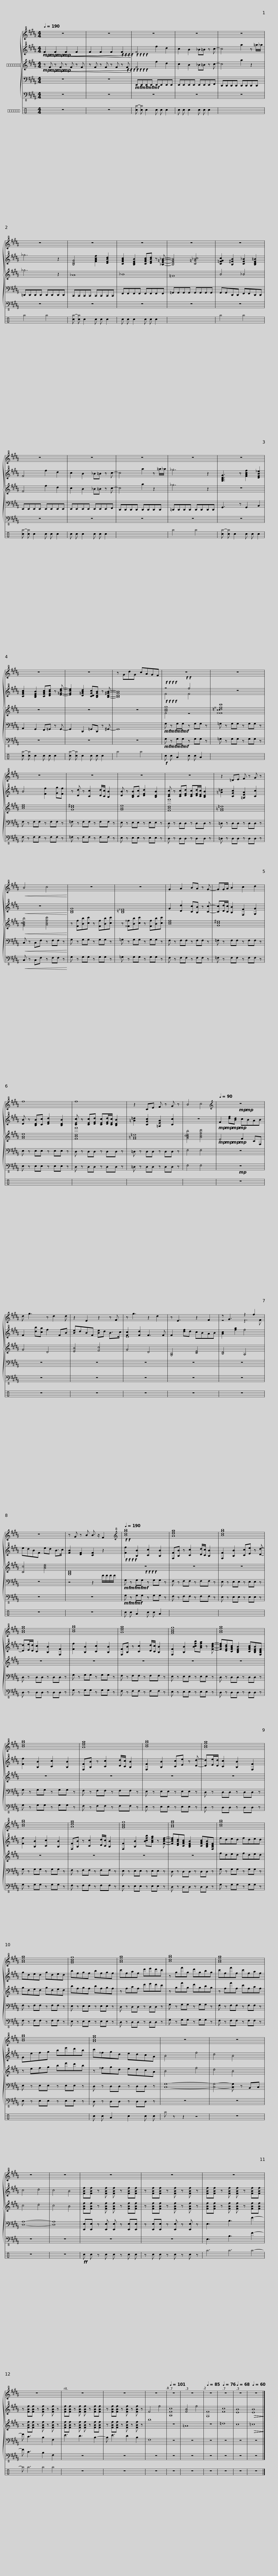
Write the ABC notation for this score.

X:1
%%score { ( 1 8 ) | ( 2 6 ) | ( 3 7 ) | 4 | 5 } 9
L:1/8
Q:1/4=190
M:4/4
I:linebreak $
K:B
V:1 treble+8
V:8 treble+8
V:2 treble+8
V:6 treble+8
V:3 treble
V:7 treble
V:4 bass
V:5 bass-8
V:9 perc
K:none
V:1
 z8 | z8 | z8 |$ z8 | z8 | %5
 z8 |$ z8 | z8 | z8 | z8 |$ %10
 z8 | z8 | z8 |$ z8 | z8 | %15
 z8 | z8 |$ z GdG cAGF |!f!!f! z8 | z8 | %20
 z8 |$ z8 | z8 | z8 | z2 =DE F z G z |$ %25
!<(! B4 c4!<)! | z8 | z8 | G2 A2 BA z G- |$ GG/A/ B2 c2 d2 | %30
 f8 | f8 | z2 CE F z G z |$ B4 c4 |[K:treble]!mp![Q:1/4=90]!mp! z8 | %35
 d g3 z d2 d | z2 E2 z2 z F | z g3 z2 d2 |$ z E3 z2 F2 | z G3 z2 f2 | %40
 z8 | z G z B B3/2 z/ F2 |$[K:treble+8]!f![Q:1/4=190]!f! [Bdgb]8 | [Adfa]8 | [Bdgb]8 | %45
 [Acfa]8 |$ [Bdgb]8 | [Adfa]8 | [GBdg]8 | [Acfa]8 |$ %50
 [Bdgb]8 | [Adfa]8 | [Bdgb]8 | [Acfa]8 |$ [Bdgb]8 | %55
 [Adfa]8 | [GBdg]8 | [Acfa]8 |$ [Bdgb]8 | [Acfa]8 | %60
 [GBdg]8 | [Acfa]8 |$ [Bdgb]8 | [Acfa]8 | [Bdgb]8 | %65
 [Acfa]8 | z8 |$ z8 | z8 | z8 | %70
 z8 | z8 | z8 |$ z8 |[Q:1/4=190] z8[Q:1/4=185][Q:1/4=180][Q:1/4=175][Q:1/4=170][Q:1/4=165][Q:1/4=160][Q:1/4=155] | %75
[Q:1/4=150] z8[Q:1/4=145][Q:1/4=140][Q:1/4=135][Q:1/4=130][Q:1/4=125][Q:1/4=120][Q:1/4=115] |[Q:1/4=110] z8[Q:1/4=105] |[Q:1/4=101] z8 |[Q:1/4=93] z8[Q:1/4=89] |[Q:1/4=85] z8 | %80
[Q:1/4=76] z8 |$[Q:1/4=68] z8 |[Q:1/4=60] z8 |] %83
V:2
!mp!!mp!!mp!!mp!!<(!!<(!!<(!!<(! F2 F2 F2 F2 | F2 F2 F2!f!!f!!f!!f! F2!<)!!<)!!<)!!<)! |!f!!f!!f!!f! F4 f2 d2 |$ c2 B2 _B=B z c- | c4 a2 z =a/_a/ | %5
 _g6 z2 |$ [B,DG]4 [FAcf]2 [DFBd]2 | [CFAc]2 [B,DFB]2 [CFAc][DFBd] z [_B,E=G_B]- | [B,EGB]4 [C=G_Bc]4 | [C=FGc]2 [B,^FB]2 [CF_B]2 [B,DF=B]2 |$ %10
 F4 f2 d2 | c2 B2 _B=B z c- | c4 a2 z =a/_a/ |$ _g6 z2 | [G,B,DG]3 z [FAcf]2 [DFB_e]2 | %15
 [CFAc]2 [B,DFB]2 [CFAc][DFBd] z [E=Gce]- | [EGce]2 [D=GBd]2 [CDGc][B,DGB] z [B,D^GB]- |$ [B,DGB]8 |!f!!f!!f!!f! z4 f4 | z8 | %20
 B4 [Ff]2 [Gg][Ff] |$ z [Dd] z [Cc]2 [Dd]/[Cc]/ [B,B]2 | [DB] z [B,DB][Cc] [DFd]2 [B,DB]2 | [CEc] z [CEc][DFd] [CEc][DFd]/[CEc]/ [B,DB]2 | [=A=d]2 [CGc]2 [=A,EA]2 [Cc]2 |$ %25
!<(! z8!<)! | [B,DG]8 | [B,=D^^F]8 | G2 [Dd]2 [Cc][B,B] z [Cc]- |$ [Cc][Dd]/[Cc]/ [B,B]2 [F,F]2 [G,G]2 | %30
 [DB] z [B,DB][Cc] [DFd]2 [B,DB]2 | [CEc] z [CEc][DFd] [CEc][DFd]/[CEc]/ [B,DB]2 | [=A=d]2 [CGc]2 [=A,EA]2 [Cc]2 |$ z8 |!mp!!mp!!mp!!mp! F2 [df][Bd] cBAB | %35
 F2 [db][ca] f2 FB | [Be]dBF [Be]d B>c | [Fc]2 [Fd]2 F3 F |$ F2 [df]d cBAB | [Ac]2 [fa]2 f4 | %40
 edBF ed B>c | [FB]2 [DF]2 [CF]2 z2 |$!f!!f!!f!!f! [Ff]2 [B,B]2 [Cc]2 [B,B]2 | [F,F][B,B] z [Cc]2 [Dd]/[Cc]/ [B,B]2 | [F,F]2 [B,B]2 [Cc][Ee] z [Dd]- | %45
 [Dd][Ee]/[Dd]/ [Cc]2 [B,B]2 [F,F]2 |$ [Ff]2 [B,B]2 [Cc]2 [B,B]2 | [F,F][B,B] z [Cc]2 [Dd]/[Cc]/ [B,B]2 | [F,F]2 [B,B]2 [Bcfb][Acfa] z [FBdf]- | [FBdf][DFBd][CFAc] [B,DFB]2 [CFAc][B,DFB][F,B,DF] |$ %50
 [Ff]2 [B,B]2 [Cc]2 [B,B]2 | [F,F][B,B] z [Cc]2 [Dd]/[Cc]/ [B,B]2 | [F,F]2 [B,B]2 [Cc][Ee] z [Dd]- | [Dd][Ee]/[Dd]/ [Cc]2 [B,B]2 [F,F]2 |$ [Ff]2 [B,B]2 [Cc]2 [B,B]2 | %55
 [F,F][B,B] z [Cc]2 [Dd]/[Cc]/ [B,B]2 | [F,F]2 [B,B]2 [Bcfb][Acfa] z [FBdf]- | [FBdf][DFBd][CFAc] [B,DFB]2 [CFAc][B,DFB][F,B,DF] |$ fded fded | gded gded | %60
 bfgf bfgf | c'faf d'e'd'c' |$ z gf'g d'gbg | c'ff'f c'faf | Gefg be'd'b | %65
 c'^^fgd edcA | B4 f4 |$ d4 B4 | c4 d4 | c4 B4 | %70
 [FBf][FBf] z [FBf] [FBf] z [FBf][FBf] | z [FBf][FBf] z [FBf] z [FBf] z | [FBf][FBf] z [FBf] [FBf] z [FBf][FBf] |$ z [FBf][FBf] z [FBf] z [FBf] z | [FBf][FBf] z [FBf] [FBf] z [FBf][FBf] | %75
 z [FBf][FBf] z [FBf] z [FBf] z | F4 f4 | [A,Fc]8 | [FB]4 f4 | [G,F]8 | %80
 [Fc]8 |$ [EB]8 |!>(!!>(!!>(!!>(! [EB]8!>)!!>)!!>)!!>)! |] %83
V:3
!mp!!mp!!mp!!mp! z!<(!!<(! F z F z F z F | z F z F z F z!f!!f!!f!!f! F!<)!!<)! |!f!!f!!f!!f! F4 f2 d2 |$ c2 B2 _B=B z c- | c4 a2 z2 | %5
 _g6 z2 |$ _A8 | _B8 | =G8 | B4 _B4 |$ %10
 F4 f2 d2 | c2 B2 _B=B z c- | c4 a2 z2 |$ _g6 z2 | z8 | %15
 z8 | z8 |$ z8 |!f!!f!!f!!f! [Bdg]8 | [^^Fc=d^^fc']8 | %20
 [Bdf]8 |$ [Gc^e]8 | [GBe]8 | [FBdf']8 | [F=A=d]8 |$ %25
!<(! [GBcdb]4 [Acfc']4!<)! | z [Ff][Bb][cc'] z [Ff][Bb][cc'] | z [^^F^^f][Bb][cc'] z [Ff][Bb][cc'] | [Bdf]8 |$ [Gc^e]8 | %30
 [GBe]8 | [FBdf']8 | [F=A=d]8 |$ [GBcdb]4 [Acfc']4 |!mp!!mp!!mp!!mp! E4 F2 CF, | %35
 G4 D4 | [EB]4 [Fc]4 | G4 D4 |$ [G,B,]4 [CE]4 | [B,D]4 A,4 | %40
 [Cc]4 [Ace]4 | [G,B,D]8 |$!f!!f!!f!!f! z8 | z8 | z8 | %45
 z8 |$ z8 | z8 | z8 | z8 |$ %50
 z8 | z8 | z8 | z8 |$ z8 | %55
 z8 | z8 | z8 |$ fded fded | gded gded | %60
 bfgf bfgf | z faf d'e'd'c' |$ z gf'g d'gbg | z ff'f c'faf | z efg be'd'b | %65
 z ^^fgd edcA | B4 f4 |$ d4 B4 | c4 d4 | c4 B4 | %70
 [FBf][FBf] z [FBf] [FBf] z [FBf][FBf] | z [FBf][FBf] z [FBf] z [FBf] z | [FBf][FBf] z [FBf] [FBf] z [FBf][FBf] |$ z [FBf][FBf] z [FBf] z [FBf] z | [FBf][FBf] z [FBf] [FBf] z [FBf][FBf] | %75
 z [FBf][FBf] z [FBf] z [FBf] z | b8 | z8 | =A8 | z8 | %80
 =d8 |$ c8 |!>(!!>(!!>(!!>(! =c8!>)!!>)!!>)!!>)! |] %83
V:4
 z8 | z8 |!mf!!mf!!mf!!mf! E,,E,,E,,E,, E,,E,,E,,E,, |$ E,,E,,E,,E,, E,,E,,E,,F,, | D,,D,,D,,D,, D,,D,,D,,D,, | %5
 =D,,D,,D,,D,, D,,D,,D,,D,, |$ C,,C,,C,,C,, C,,C,,C,,C,, | F,,F,,F,,F,, F,,F,,F,,F,, | =G,,G,,G,,G,, G,,G,,G,,G,, | G,,G,,D,,D,, F,,F,,D,,D,, |$ %10
 E,,E,,E,,E,, E,,E,,E,,E,, | E,,E,,E,,E,, E,,E,,E,,F,, | D,,D,,D,,D,, D,,D,,D,,D,, |$ =D,,D,,D,,D,, D,,D,,D,,D,, | G,,3 z G,,2 B,,2 | %15
 A,,2 G,,2 F,,=G,, z G,,- | G,,2 D,,2 =G,,D,, z ^G,,- |$ G,,8 |!mf!!mf!!mf!!mf! G, z G,G, z G,G, z | =G, z G,G, z G,G, z | %20
 F, z F,F, z F,F, z |$ =F, z F,F, z F,F, z | E, z E,E, z E,E, z | D, z D,D, z D,D, z | =D, z D,D, z D,D, z |$ %25
!<(! C, z C,F, z F,F, z!<)! | G, z G,G, z G,G, z | =G, z G,G, z G,G, z | F, z F,F, z F,F, z |$ =F, z F,F, z F,F, z | %30
 E, z E,E, z E,E, z | D, z D,D, z D,D, z | =D, z D,D, z D,D, z |$ F,4 F,4 | z8 | %35
 z8 | z8 | z8 |$ z8 | z8 | %40
 z8 | z4 z2 F/F/F/F/ |$!mf!!mf!!mf!!mf! G, z G,G, z G,G, z | F, z F,F, z F,F, z | E, z E,E, z E,E, z | %45
 D, z D,D, z D,D, z |$ G, z G,G, z G,G, z | F, z F,F, z F,F, z | E, z E,E, z E,E, z | D, z D,D, z D,D, z |$ %50
 G, z G,G, z G,G, z | F, z F,F, z F,F, z | E, z E,E, z E,E, z | D, z D,D, z D,D, z |$ G, z G,G, z G,G, z | %55
 F, z F,F, z F,F, z | E, z E,E, z E,E, z | D, z D,D, z D,D, z |$ G, z G,G, z G,G, z | F, z F,F, z F,F, z | %60
 E, z E,E, z E,E, z | D, z D,D, z D,D, z |$ G, z G,G, z G,G, z | F, z F,F, z F,F, z | E, z E,E, z E,E, z | %65
 D, z D,D, z D,D, z | [C,G,]8- |$ [C,G,]4- [C,G,] z B,,C, | [D,A,]8- | [D,A,]8 | %70
 [E,,E,][E,,E,] z [E,,E,] [E,,E,] z [E,,E,][E,,E,] | z [E,,E,][E,,E,] z [E,,E,] z [E,,E,] z | E,3 B,3 F2- |$ F C3 B,2 F,2 | E3 D3 B,2- | %75
 B, E3 D2 B,2 | F,8 | z8 | z8 | z8 | %80
 z8 |$ z8 | z8 |] %83
V:5
 z8 | z8 | z8 |$ z8 | z8 | %5
 z8 |$ z8 | z8 | z8 | z8 |$ %10
 z8 | z8 | z8 |$ z8 | z8 | %15
 z8 | z8 |$ z8 |!mf!!mf!!mf!!mf! G, z G,G, z G,G, z | =G, z G,G, z G,G, z | %20
 F, z F,F, z F,F, z |$ =F, z F,F, z F,F, z | E, z E,E, z E,E, z | D, z D,D, z D,D, z | =D, z D,D, z D,D, z |$ %25
!<(! C, z C,F, z F,F, z!<)! | G, z G,G, z G,G, z | =G, z G,G, z G,G, z | F, z F,F, z F,F, z |$ =F, z F,F, z F,F, z | %30
 E, z E,E, z E,E, z | D, z D,D, z D,D, z | =D, z D,D, z D,D, z |$ F,4 F,4 |!mp! z8 | %35
 z8 | z8 | z8 |$ z8 | z8 | %40
 z8 | z8 |$!mf!!mf!!mf! G, z G,G, z G,G, z | F, z F,F, z F,F, z | E, z E,E, z E,E, z | %45
 D, z D,D, z D,D, z |$ G, z G,G, z G,G, z | F, z F,F, z F,F, z | E, z E,E, z E,E, z | D, z D,D, z D,D, z |$ %50
 G, z G,G, z G,G, z | F, z F,F, z F,F, z | E, z E,E, z E,E, z | D, z D,D, z D,D, z |$ G, z G,G, z G,G, z | %55
 F, z F,F, z F,F, z | E, z E,E, z E,E, z | D, z D,D, z D,D, z |$ G, z G,G, z G,G, z | F, z F,F, z F,F, z | %60
 E, z E,E, z E,E, z | D, z D,D, z D,D, z |$ G, z G,G, z G,G, z | F, z F,F, z F,F, z | E, z E,E, z E,E, z | %65
 D, z D,D, z D,D, z | z8 |$ z8 | z8 | z8 | %70
 z8 | z8 | E,3 B,3 F2- |$ F C3 B,2 F,2 | z8 | %75
 z8 | z8 | z8 | z8 | z8 | %80
 z8 |$ z8 | z8 |] %83
V:6
 x8 | x8 | x8 |$ x8 | x8 | %5
 x8 |$ x8 | x8 | x8 | x8 |$ %10
 x8 | x8 | x8 |$ x8 | x8 | %15
 x8 | x8 |$ x8 | F4 F4 | x8 | %20
 x8 |$ x8 | x8 | x8 | x8 |$ %25
 x8 | x8 | x8 | x8 |$ x8 | %30
 x8 | x8 | x8 |$ x8 | x8 | %35
 x8 | x8 | D8 |$ x8 | x8 | %40
 x8 | x8 |$ x8 | x8 | x8 | %45
 x8 |$ x8 | x8 | x8 | x8 |$ %50
 x8 | x8 | x8 | x8 |$ x8 | %55
 x8 | x8 | x8 |$ x8 | x8 | %60
 x8 | x8 |$ x8 | x8 | x8 | %65
 x8 | x8 |$ x8 | x8 | x8 | %70
 x8 | x8 | x8 |$ x8 | x8 | %75
 x8 | x8 | x8 | x8 | x8 | %80
 x8 |$ x8 | x8 |] %83
V:7
 x8 | x8 | x8 |$ x8 | x8 | %5
 x8 |$ x8 | x8 | x8 | x8 |$ %10
 x8 | x8 | x8 |$ x8 | x8 | %15
 x8 | x8 |$ x8 | F4 z4 | x8 | %20
 x8 |$ x8 | x8 | x8 | x8 |$ %25
 x8 | x8 | x8 | x8 |$ x8 | %30
 x8 | x8 | x8 |$ x8 | x8 | %35
 x8 | x8 | x8 |$ x8 | x8 | %40
 x8 | x8 |$ x8 | x8 | x8 | %45
 x8 |$ x8 | x8 | x8 | x8 |$ %50
 x8 | x8 | x8 | x8 |$ x8 | %55
 x8 | x8 | x8 |$ x8 | x8 | %60
 x8 | x8 |$ x8 | x8 | x8 | %65
 x8 | x8 |$ x8 | x8 | x8 | %70
 x8 | x8 | x8 |$ x8 | x8 | %75
 x8 | x8 | x8 | x8 | x8 | %80
 x8 |$ x8 | x8 |] %83
V:8
 x8 | x8 | x8 |$ x8 | x8 | %5
 x8 |$ x8 | x8 | x8 | x8 |$ %10
 x8 | x8 | x8 |$ x8 | x8 | %15
 x8 | x8 |$ x8 | x8 | x8 | %20
 x8 |$ x8 | x8 | x8 | x8 |$ %25
 x8 | x8 | x8 | x8 |$ x8 | %30
 x8 | x8 | x8 |$ x8 |[K:treble] x8 | %35
 x8 | x8 | x8 |$ x8 | z4 z3 F | %40
 x8 | x8 |$[K:treble+8] x8 | x8 | x8 | %45
 x8 |$ x8 | x8 | x8 | x8 |$ %50
 x8 | x8 | x8 | x8 |$ x8 | %55
 x8 | x8 | x8 |$ x8 | x8 | %60
 x8 | x8 |$ x8 | x8 | x8 | %65
 x8 | x8 |$ x8 | x8 | x8 | %70
 x8 | x8 | x8 |$ x8 | x8 | %75
 x8 | x8 | x8 | x8 | x8 | %80
 x8 |$ x8 | x8 |] %83
V:9
[K:C] z8 | z8 | [c^a-] [c^a] c2 c c c2 |$ c c c2 c c c2 | x8 | %5
 ^a4 ^a4 |$ [c^a-] [c^a] c2 c c c2 | c c c2 c c c2 | x8 | ^a4 ^a4 |$ %10
 [c^a-] [c^a] c2 c c c2 | c c c2 c c c2 | x8 |$ ^a4 ^a4 | [c^a-] [c^a] c2 c c c2 | %15
 [c^a-] [c^a] c2 c c c2 | [c^a-] [c^a] c2 c c c2 |$ ^a4 ^a4 |!f! c c A2 c c A2 | x8 | %20
 x8 |$ x8 | x8 | x8 | x8 |$ %25
 x8 | x8 | x8 | x8 |$ x8 | %30
 x8 | x8 | x8 |$ x8 | z8 | %35
 z8 | z8 | z8 |$ z8 | z8 | %40
 z8 | z8 |$ c c A2 c c A2 | x8 | x8 | %45
 x8 |$ x8 | x8 | x8 | x8 |$ %50
 x8 | x8 | x8 | x8 |$ x8 | %55
 x8 | x8 | x8 |$ x8 | x8 | %60
 x8 | x8 |$ x8 | x8 | x8 | %65
 c c A2 c2 c c | ^a z z2 z4 |$ z8 | z8 | z8 | %70
!ff! c c z c c z c c | z c c z c z c z | ^a3 ^a3 ^a2- |$ ^a ^a3 ^a2 ^a2 | z8 | %75
 z8 | z8 | z8 | z8 | z8 | %80
 z8 |$ z8 | z8 |] %83
